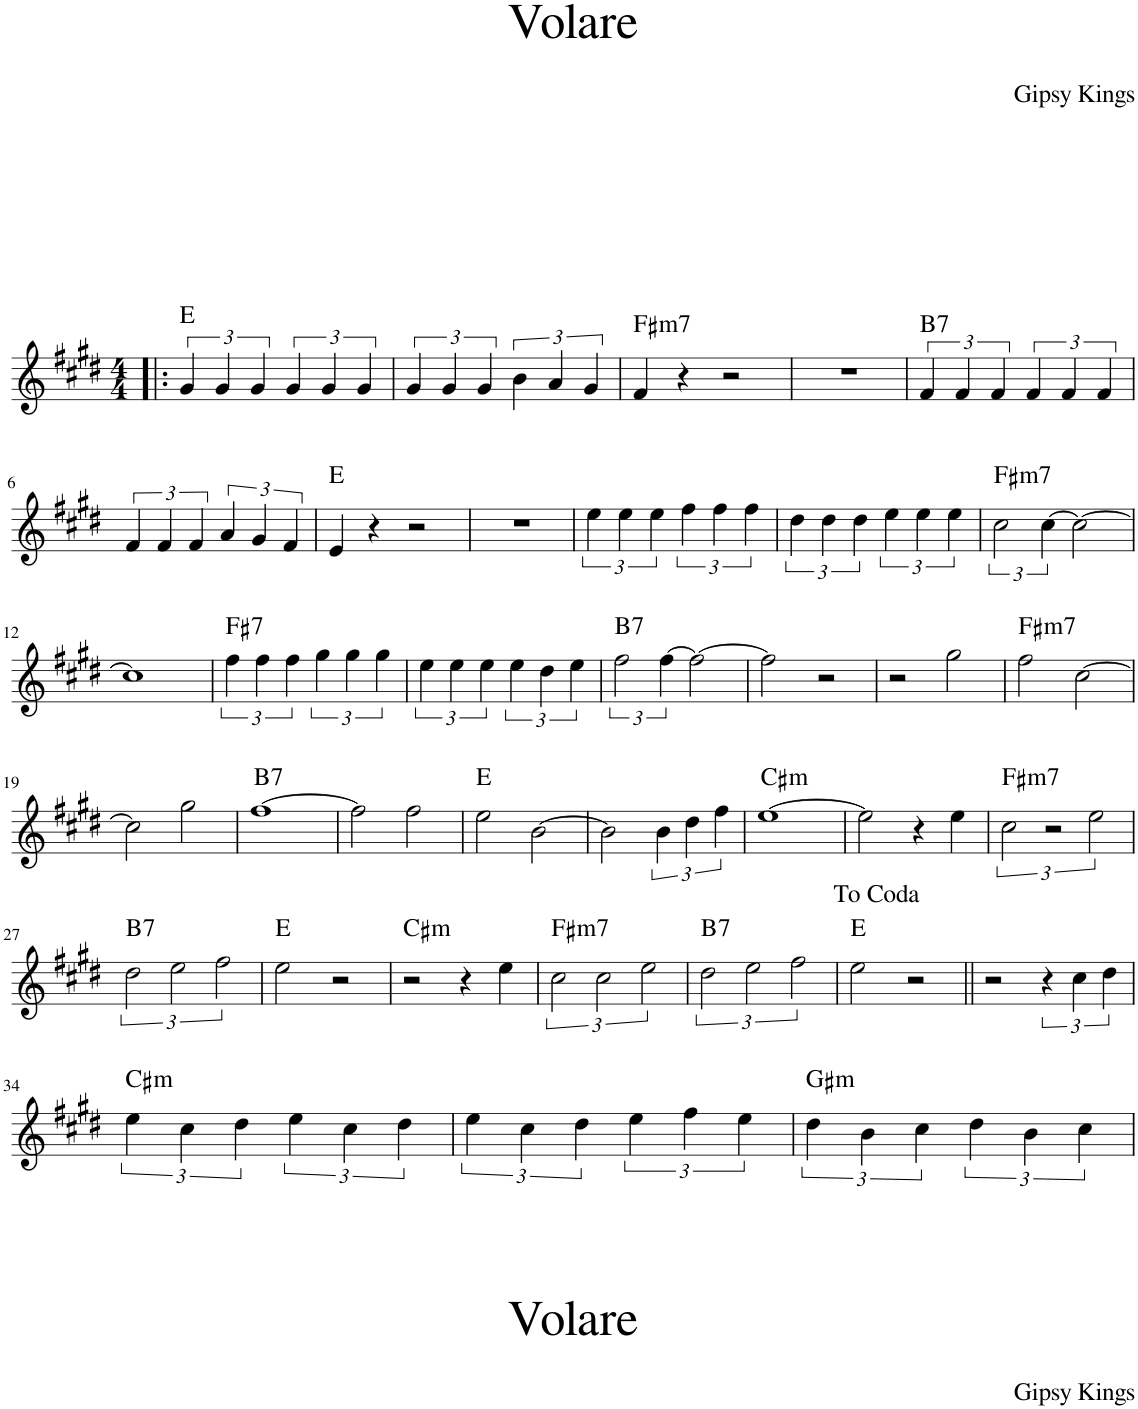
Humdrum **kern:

**kern	**harte
*part1	*part1
*staff1	*
*I"Piano	*
*I'Pno.	*
*clefG2	*
*k[f#c#g#d#]	*
*M4/4	*
=1!|:	=1!|:
6g#/	E:maj
6g#/	.
6g#/	.
6g#/	.
6g#/	.
6g#/	.
=2	=2
6g#/	.
6g#/	.
6g#/	.
6b\	.
6a/	.
6g#/	.
=3	=3
!	!LO:H:kt=m7
4f#/	F#:min7
4r	.
2r	.
=4	=4
1r	.
=5	=5
!	!LO:H:kt=7
6f#/	B:7
6f#/	.
6f#/	.
6f#/	.
6f#/	.
6f#/	.
!!LO:LB:g=z
=6	=6
6f#/	.
6f#/	.
6f#/	.
6a/	.
6g#/	.
6f#/	.
=7	=7
4e/	E:maj
4r	.
2r	.
=8	=8
1r	.
=9	=9
6ee\	.
6ee\	.
6ee\	.
6ff#\	.
6ff#\	.
6ff#\	.
=10	=10
6dd#\	.
6dd#\	.
6dd#\	.
6ee\	.
6ee\	.
6ee\	.
=11	=11
!	!LO:H:kt=m7
3cc#\	F#:min7
[6cc#\	.
2cc#\_	.
!!LO:LB:g=z
=12	=12
1cc#]	.
=13	=13
!	!LO:H:kt=7
6ff#\	F#:7
6ff#\	.
6ff#\	.
6gg#\	.
6gg#\	.
6gg#\	.
=14	=14
6ee\	.
6ee\	.
6ee\	.
6ee\	.
6dd#\	.
6ee\	.
=15	=15
!	!LO:H:kt=7
3ff#\	B:7
[6ff#\	.
2ff#\_	.
=16	=16
2ff#\]	.
2r	.
=17	=17
2r	.
2gg#\	.
=18	=18
!	!LO:H:kt=m7
2ff#\	F#:min7
[2cc#\	.
!!LO:LB:g=z
=19	=19
2cc#\]	.
2gg#\	.
=20	=20
!	!LO:H:kt=7
[1ff#	B:7
=21	=21
2ff#\]	.
2ff#\	.
=22	=22
2ee\	E:maj
[2b\	.
=23	=23
2b\]	.
6b\	.
6dd#\	.
6ff#\	.
=24	=24
!	!LO:H:kt=m
[1ee	C#:min
=25	=25
2ee\]	.
4r	.
4ee\	.
=26	=26
!	!LO:H:kt=m7
3cc#\	F#:min7
3r	.
3ee\	.
!!LO:LB:g=z
=27	=27
!	!LO:H:kt=7
3dd#\	B:7
3ee\	.
3ff#\	.
=28	=28
2ee\	E:maj
2r	.
=29	=29
!	!LO:H:kt=m
2r	C#:min
4r	.
4ee\	.
=30	=30
!	!LO:H:kt=m7
3cc#\	F#:min7
3cc#\	.
3ee\	.
=31	=31
!	!LO:H:kt=7
3dd#\	B:7
3ee\	.
3ff#\	.
=32	=32
2ee\	E:maj
2r	.
=33||	=33||
2r	.
6r	.
6cc#\	.
6dd#\	.
!!LO:LB:g=z
=34	=34
!	!LO:H:kt=m
6ee\	C#:min
6cc#\	.
6dd#\	.
6ee\	.
6cc#\	.
6dd#\	.
=35	=35
6ee\	.
6cc#\	.
6dd#\	.
6ee\	.
6ff#\	.
6ee\	.
=36	=36
!	!LO:H:kt=m
6dd#\	G#:min
6b\	.
6cc#\	.
6dd#\	.
6b\	.
6cc#\	.
=	=
*-	*-
